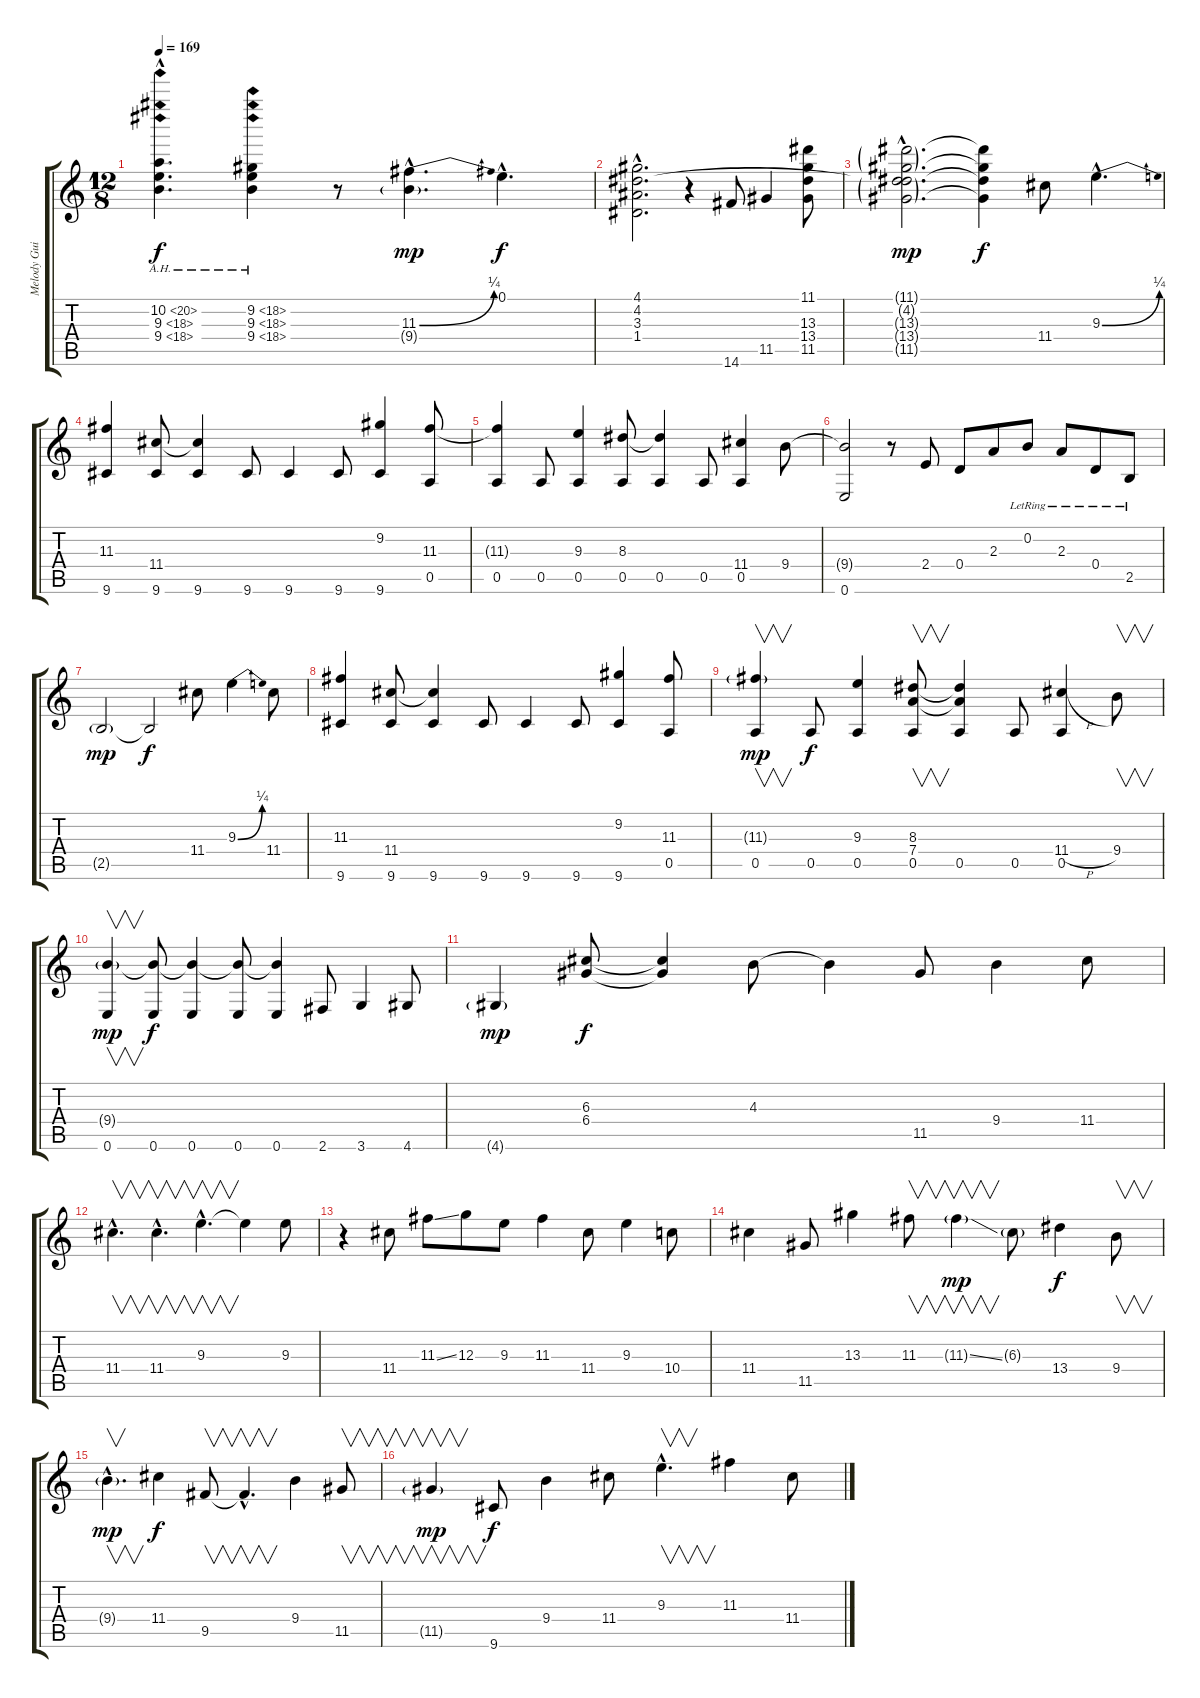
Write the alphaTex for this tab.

\track ("Melody Guitar" "Melody Gui") {instrument electricguitarjazz}
\staff {score tabs}
\tuning (E4 B3 G3 D3 A2 E2) {hide}
\ts (12 8)
\tempo 169
\clef g2
\ks c
(10.2{ah 10 hac} 9.3{ah 9 hac} 9.4{ah 9 hac}).4{d dy f} (9.2{ah 9} 9.3{ah 9} 9.4{ah 9}).4 r.8 (11.3{be (bend 0 0 60 1) hac} 9.4{g hac}).4{d dy mp} 0.1{hac}.4{d dy f} |
(4.1{hac} 4.2{hac} 3.3{hac} 1.4{hac}).2{d} r.4 14.6.8 11.5.4 (11.1 13.3 13.4 11.5).8 |
(11.1{g hac} 4.2{hac t} 13.3{g hac} 13.4{g hac} 11.5{g hac}).2{d dy mp} (11.1{t} 13.3{t} 13.4{t} 11.5{t}).4{dy f} 11.4.8 9.3{be (bend 0 0 60 1) hac}.4{d} |
(11.3 9.6).4 (11.4 9.6).8 (11.4{t} 9.6).4 9.6.8 9.6.4 9.6.8 (9.2 9.6).4 (11.3 0.5).8 |
(11.3{t} 0.5).4 0.5.8 (9.3 0.5).4 (8.3 0.5).8 (8.3{t} 0.5).4 0.5.8 (11.4 0.5).4 9.4.8 |
(9.4{t} 0.6).2 r.8 2.4.8 0.4.8 2.3.8 0.2{lr}.8 2.3{lr}.8 0.4{lr}.8 2.5{lr}.8 |
2.5{g}.2{dy mp} 2.5{t}.2{dy f} 11.4.8 9.3{be (bend 0 0 60 1)}.4 11.4.8 |
(11.3 9.6).4 (11.4 9.6).8 (11.4{t} 9.6).4 9.6.8 9.6.4 9.6.8 (9.2 9.6).4 (11.3 0.5).8 |
(11.3{g} 0.5).4{v dy mp} 0.5.8{dy f} (9.3 0.5).4 (8.3 7.4 0.5).8{v} (8.3{t} 7.4{t} 0.5).4 0.5.8 (11.4{h} 0.5).4 9.4.8{v} |
(9.4{g} 0.6).4{v dy mp} (9.4{t} 0.6).8{dy f} (9.4{t} 0.6).4 (9.4{t} 0.6).8 (9.4{t} 0.6).4 2.6.8 3.6.4 4.6.8 |
4.6{g}.4{dy mp} (6.3 6.4).8{dy f} (6.3{t} 6.4{t}).4 4.3.8 4.3{t}.4 11.5.8 9.4.4 11.4.8 |
11.4{hac}.4{v d} 11.4{hac}.4{v d} 9.3{hac}.4{v d} 9.3{t}.4 9.3.8 |
r.4 11.4.8 11.3{ss}.8 12.3.8 9.3.8 11.3.4 11.4.8 9.3.4 10.4.8 |
11.4.4 11.5.8 13.3.4 11.3.8{v} 11.3{ss g}.4{v dy mp} 6.3{g}.8 13.4.4{dy f} 9.4.8{v} |
9.4{g hac}.4{v d dy mp} 11.4.4{dy f} 9.5.8{v} 9.5{hac t}.4{v d} 9.4.4 11.5.8{v} |
11.5{g}.4{v dy mp} 9.6.8{dy f} 9.4.4 11.4.8 9.3{hac}.4{v d} 11.3.4 11.4.8
